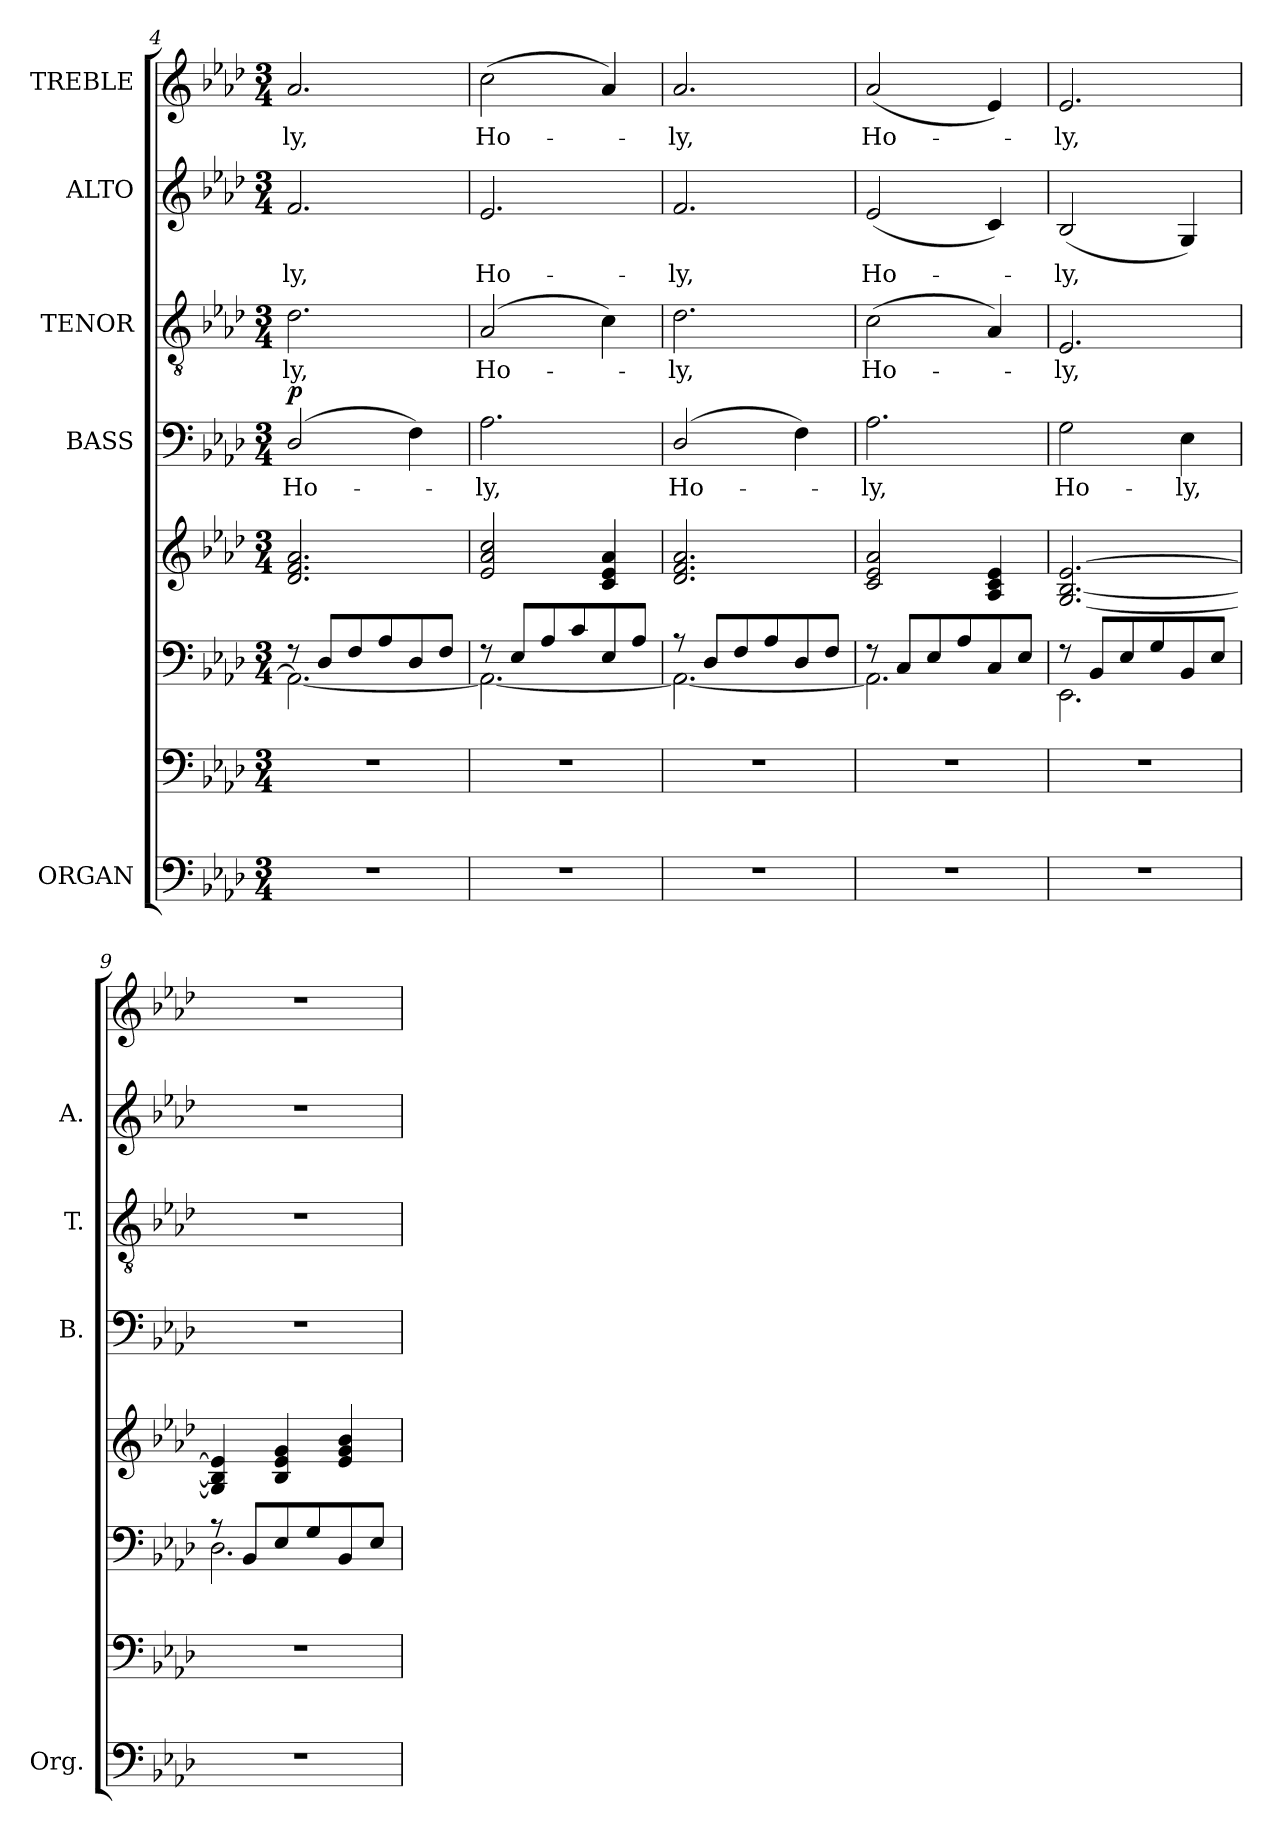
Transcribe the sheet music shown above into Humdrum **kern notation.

**kern	**kern	**kern	**kern	**kern	**text	**dynam	**kern	**text	**kern	**text	**kern	**text
*part5	*part5	*part5	*part5	*part4	*part4	*part4	*part3	*part3	*part2	*part2	*part1	*part1
*staff8	*staff7	*staff6	*staff5	*staff4	*staff4	*staff4	*staff3	*staff3	*staff2	*staff2	*staff1	*staff1
*I"ORGAN	*	*	*	*I"BASS	*	*	*I"TENOR	*	*I"ALTO	*	*I"TREBLE	*
*I'Org.	*	*	*	*I'B.	*	*	*I'T.	*	*I'A.	*	*	*
*clefF4	*clefF4	*clefF4	*clefG2	*clefF4	*	*	*clefGv2	*	*clefG2	*	*clefG2	*
*	*	*	*	*	*	*	*ITrd7c12	*	*	*	*	*
*k[b-e-a-d-]	*k[b-e-a-d-]	*k[b-e-a-d-]	*k[b-e-a-d-]	*k[b-e-a-d-]	*	*	*k[b-e-a-d-]	*	*k[b-e-a-d-]	*	*k[b-e-a-d-]	*
*A-:	*A-:	*A-:	*A-:	*A-:	*	*	*A-:	*	*A-:	*	*A-:	*
*M3/4	*M3/4	*M3/4	*M3/4	*M3/4	*	*	*M3/4	*	*M3/4	*	*M3/4	*
=4	=4	=4	=4	=4	=4	=4	=4	=4	=4	=4	=4	=4
!LO:N:vis=1	!LO:N:vis=1	!	!	!	!	!	!	!	!	!	!	!
*	*	*^	*	*	*	*	*	*	*	*	*	*
!	!	!	!	!	!	!LO:LY:b:color=#000000	!	!	!	!	!	!	!
!	!	!	!	!	!	!	!	!	!LO:LY:b:color=#000000	!	!	!	!
!	!	!	!	!	!	!	!	!	!	!	!LO:LY:b:color=#000000	!	!
!	!	!	!	!	!	!	!	!	!	!	!	!	!LO:LY:b:color=#000000
2.r	2.r	8r	2.AA-i\_	2.d-i/ 2.fi 2.a-i	(2D-i/	Ho-	p	2.D-i\	-ly,	2.fi/	-ly,	2.a-i/	-ly,
.	.	8D-i/L	.	.	.	.	.	.	.	.	.	.	.
.	.	8Fi/	.	.	.	.	.	.	.	.	.	.	.
.	.	8A-i/	.	.	.	.	.	.	.	.	.	.	.
.	.	8D-i/	.	.	4Fi\)	.	.	.	.	.	.	.	.
.	.	8Fi/J	.	.	.	.	.	.	.	.	.	.	.
=5	=5	=5	=5	=5	=5	=5	=5	=5	=5	=5	=5	=5	=5
!LO:N:vis=1	!LO:N:vis=1	!	!	!	!	!	!	!	!	!	!	!	!
!	!	!	!	!	!	!LO:LY:b:color=#000000	!	!	!	!	!	!	!
!	!	!	!	!	!	!	!	!	!LO:LY:b:color=#000000	!	!	!	!
!	!	!	!	!	!	!	!	!	!	!	!LO:LY:b:color=#000000	!	!
!	!	!	!	!	!	!	!	!	!	!	!	!	!LO:LY:b:color=#000000
2.r	2.r	8r	2.AA-i\_	2e-i/ 2a-i 2cci	2.A-i\	-ly,	.	(2AA-i/	Ho-	2.e-i/	Ho-	(2cci\	Ho-
.	.	8E-i/L	.	.	.	.	.	.	.	.	.	.	.
.	.	8A-i/	.	.	.	.	.	.	.	.	.	.	.
.	.	8ci/	.	.	.	.	.	.	.	.	.	.	.
.	.	8E-i/	.	4ci/ 4e-i 4a-i	.	.	.	4Ci\)	.	.	.	4a-i/)	.
.	.	8A-i/J	.	.	.	.	.	.	.	.	.	.	.
=6	=6	=6	=6	=6	=6	=6	=6	=6	=6	=6	=6	=6	=6
!LO:N:vis=1	!LO:N:vis=1	!	!	!	!	!	!	!	!	!	!	!	!
!	!	!	!	!	!	!LO:LY:b:color=#000000	!	!	!	!	!	!	!
!	!	!	!	!	!	!	!	!	!LO:LY:b:color=#000000	!	!	!	!
!	!	!	!	!	!	!	!	!	!	!	!LO:LY:b:color=#000000	!	!
!	!	!	!	!	!	!	!	!	!	!	!	!	!LO:LY:b:color=#000000
2.r	2.r	8r	2.AA-i\_	2.d-i/ 2.fi 2.a-i	(2D-i/	Ho-	.	2.D-i\	-ly,	2.fi/	-ly,	2.a-i/	-ly,
.	.	8D-i/L	.	.	.	.	.	.	.	.	.	.	.
.	.	8Fi/	.	.	.	.	.	.	.	.	.	.	.
.	.	8A-i/	.	.	.	.	.	.	.	.	.	.	.
.	.	8D-i/	.	.	4Fi\)	.	.	.	.	.	.	.	.
.	.	8Fi/J	.	.	.	.	.	.	.	.	.	.	.
!!LO:PB:g=z
=7	=7	=7	=7	=7	=7	=7	=7	=7	=7	=7	=7	=7	=7
!LO:N:vis=1	!LO:N:vis=1	!	!	!	!	!	!	!	!	!	!	!	!
!	!	!	!	!	!	!LO:LY:b:color=#000000	!	!	!	!	!	!	!
!	!	!	!	!	!	!	!	!	!LO:LY:b:color=#000000	!	!	!	!
!	!	!	!	!	!	!	!	!	!	!	!LO:LY:b:color=#000000	!	!
!	!	!	!	!	!	!	!	!	!	!	!	!	!LO:LY:b:color=#000000
2.r	2.r	8r	2.AA-i\]	2ci/ 2e-i 2a-i	2.A-i\	-ly,	.	(2Ci\	Ho-	(2e-i/	Ho-	(2a-i/	Ho-
.	.	8Ci/L	.	.	.	.	.	.	.	.	.	.	.
.	.	8E-i/	.	.	.	.	.	.	.	.	.	.	.
.	.	8A-i/	.	.	.	.	.	.	.	.	.	.	.
.	.	8Ci/	.	4A-i/ 4ci 4e-i	.	.	.	4AA-i/)	.	4ci/)	.	4e-i/)	.
.	.	8E-i/J	.	.	.	.	.	.	.	.	.	.	.
=8	=8	=8	=8	=8	=8	=8	=8	=8	=8	=8	=8	=8	=8
!LO:N:vis=1	!LO:N:vis=1	!	!	!	!	!	!	!	!	!	!	!	!
!	!	!	!	!	!	!LO:LY:b:color=#000000	!	!	!	!	!	!	!
!	!	!	!	!	!	!	!	!	!LO:LY:b:color=#000000	!	!	!	!
!	!	!	!	!	!	!	!	!	!	!	!LO:LY:b:color=#000000	!	!
!	!	!	!	!	!	!	!	!	!	!	!	!	!LO:LY:b:color=#000000
2.r	2.r	8r	2.EE-i\	[2.Gi/ [2.B-i [2.e-i	2Gi\	Ho-	.	2.EE-i/	-ly,	(2B-i/	-ly,	2.e-i/	-ly,
.	.	8BB-i/L	.	.	.	.	.	.	.	.	.	.	.
.	.	8E-i/	.	.	.	.	.	.	.	.	.	.	.
.	.	8Gi/	.	.	.	.	.	.	.	.	.	.	.
!	!	!	!	!	!	!LO:LY:b:color=#000000	!	!	!	!	!	!	!
.	.	8BB-i/	.	.	4E-i\	-ly,	.	.	.	4Gi/)	.	.	.
.	.	8E-i/J	.	.	.	.	.	.	.	.	.	.	.
=9	=9	=9	=9	=9	=9	=9	=9	=9	=9	=9	=9	=9	=9
!LO:N:vis=1	!LO:N:vis=1	!	!	!	!LO:N:vis=1	!	!	!LO:N:vis=1	!	!LO:N:vis=1	!	!LO:N:vis=1	!
2.r	2.r	8r	2.D-i\	4Gi/] 4B-i] 4e-i]	2.r	.	.	2.r	.	2.r	.	2.r	.
.	.	8BB-i/L	.	.	.	.	.	.	.	.	.	.	.
.	.	8E-i/	.	4B-i/ 4e-i 4gi	.	.	.	.	.	.	.	.	.
.	.	8Gi/	.	.	.	.	.	.	.	.	.	.	.
.	.	8BB-i/	.	4e-i/ 4gi 4b-i	.	.	.	.	.	.	.	.	.
.	.	8E-i/J	.	.	.	.	.	.	.	.	.	.	.
*	*	*v	*v	*	*	*	*	*	*	*	*	*	*
=	=	=	=	=	=	=	=	=	=	=	=	=
*-	*-	*-	*-	*-	*-	*-	*-	*-	*-	*-	*-	*-
